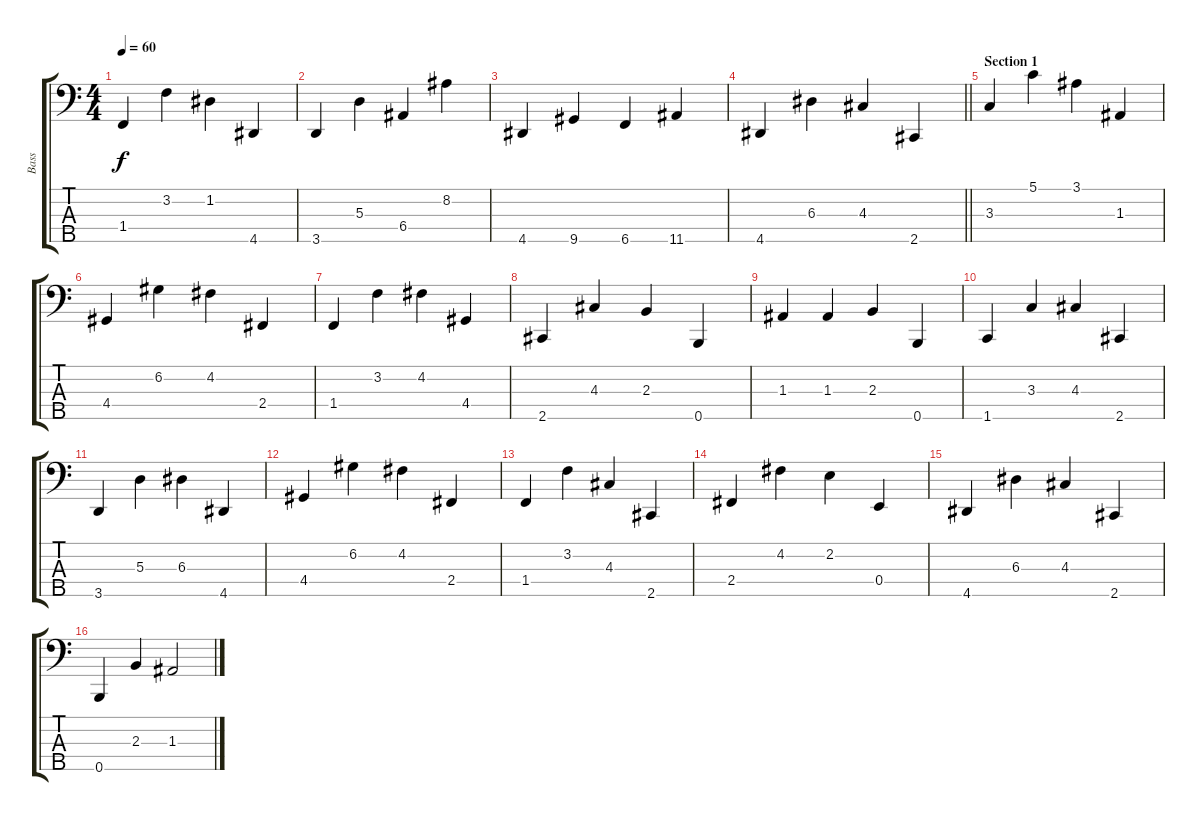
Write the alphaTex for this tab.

\track ("Bass" "Bass") {instrument contrabass}
\staff {score tabs}
\tuning (G2 D2 A1 E1 B0) {hide}
\ts (4 4)
\tempo 60
\clef f4
\ks c
1.4.4{dy f} 3.2.4 1.2.4 4.5.4 |
3.5.4 5.3.4 6.4.4 8.2.4 |
4.5.4 9.5.4 6.5.4 11.5.4 |
\barLineRight lightlight
4.5.4 6.3.4 4.3.4 2.5.4 |
\section ("" "Section 1")
3.3.4 5.1.4 3.1.4 1.3.4 |
4.4.4 6.2.4 4.2.4 2.4.4 |
1.4.4 3.2.4 4.2.4 4.4.4 |
2.5.4 4.3.4 2.3.4 0.5.4 |
1.3.4 1.3.4 2.3.4 0.5.4 |
1.5.4 3.3.4 4.3.4 2.5.4 |
3.5.4 5.3.4 6.3.4 4.5.4 |
4.4.4 6.2.4 4.2.4 2.4.4 |
1.4.4 3.2.4 4.3.4 2.5.4 |
2.4.4 4.2.4 2.2.4 0.4.4 |
4.5.4 6.3.4 4.3.4 2.5.4 |
0.5.4 2.3.4 1.3.2
